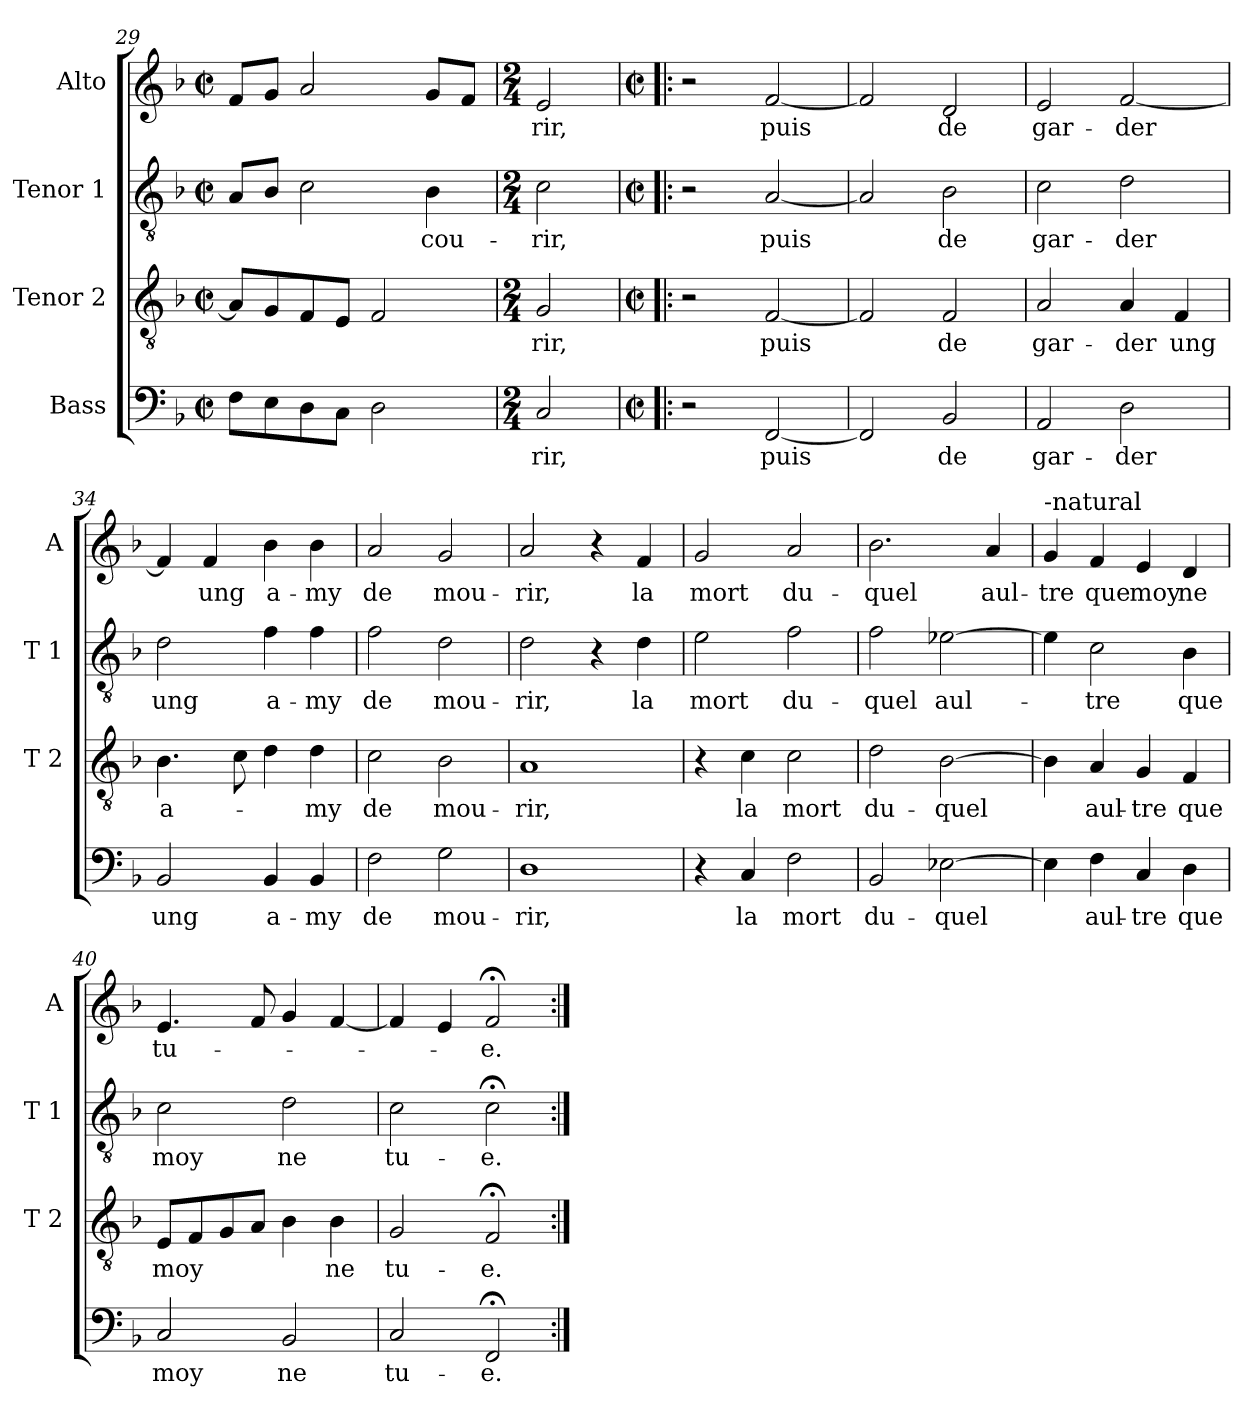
**kern	**text	**kern	**text	**kern	**text	**kern	**text
*part4	*part4	*part3	*part3	*part2	*part2	*part1	*part1
*staff4	*staff4	*staff3	*staff3	*staff2	*staff2	*staff1	*staff1
*I"Bass	*	*I"Tenor 2	*	*I"Tenor 1	*	*I"Alto	*
*	*	*I'T 2	*	*I'T 1	*	*I'A	*
*clefF4	*	*clefGv2	*	*clefGv2	*	*clefG2	*
*k[b-]	*	*k[b-]	*	*k[b-]	*	*k[b-]	*
*F:	*	*F:	*	*F:	*	*F:	*
*M2/2	*	*M2/2	*	*M2/2	*	*M2/2	*
*met(c|)	*	*met(c|)	*	*met(c|)	*	*met(c|)	*
=29	=29	=29	=29	=29	=29	=29	=29
8F\L	.	8A/L]	.	8A/L	.	8f/L	.
8E\	.	8G/	.	8B-/J	.	8g/J	.
8D\	.	8F/	.	2c\	.	2a/	.
8C\J	.	8E/J	.	.	.	.	.
2D\	.	2F/	.	.	.	.	.
!	!	!	!	!	!LO:LY:b	!	!
.	.	.	.	4B-\	-cou-	8g/L	.
.	.	.	.	.	.	8f/J	.
=30	=30	=30	=30	=30	=30	=30	=30
*M2/4	*	*M2/4	*	*M2/4	*	*M2/4	*
!	!LO:LY:b	!	!LO:LY:b	!	!LO:LY:b	!	!LO:LY:b
2C/	-rir,	2G/	-rir,	2c\	-rir,	2e/	-rir,
!!LO:LB:g=z
=31!|:	=31!|:	=31!|:	=31!|:	=31!|:	=31!|:	=31!|:	=31!|:
*M2/2	*	*M2/2	*	*M2/2	*	*M2/2	*
*met(c|)	*	*met(c|)	*	*met(c|)	*	*met(c|)	*
2r	.	2r	.	2r	.	2r	.
!	!LO:LY:b	!	!LO:LY:b	!	!LO:LY:b	!	!LO:LY:b
[2FF/	puis	[2F/	puis	[2A/	puis	[2f/	puis
=32	=32	=32	=32	=32	=32	=32	=32
2FF/]	.	2F/]	.	2A/]	.	2f/]	.
!	!LO:LY:b	!	!LO:LY:b	!	!LO:LY:b	!	!LO:LY:b
2BB-/	de	2F/	de	2B-\	de	2d/	de
=33	=33	=33	=33	=33	=33	=33	=33
!	!LO:LY:b	!	!LO:LY:b	!	!LO:LY:b	!	!LO:LY:b
2AA/	gar-	2A/	gar-	2c\	gar-	2e/	gar-
!	!LO:LY:b	!	!LO:LY:b	!	!LO:LY:b	!	!LO:LY:b
2D\	-der	4A/	-der	2d\	-der	[2f/	-der
!	!	!	!LO:LY:b	!	!	!	!
.	.	4F/	ung	.	.	.	.
=34	=34	=34	=34	=34	=34	=34	=34
!	!LO:LY:b	!	!LO:LY:b	!	!LO:LY:b	!	!
2BB-/	ung	4.B-\	a-	2d\	ung	4f/]	.
!	!	!	!	!	!	!	!LO:LY:b
.	.	.	.	.	.	4f/	ung
.	.	8c\	.	.	.	.	.
!	!LO:LY:b	!	!	!	!LO:LY:b	!	!LO:LY:b
4BB-/	a-	4d\	.	4f\	a-	4b-\	a-
!	!LO:LY:b	!	!LO:LY:b	!	!LO:LY:b	!	!LO:LY:b
4BB-/	-my	4d\	-my	4f\	-my	4b-\	-my
=35	=35	=35	=35	=35	=35	=35	=35
!	!LO:LY:b	!	!LO:LY:b	!	!LO:LY:b	!	!LO:LY:b
2F\	de	2c\	de	2f\	de	2a/	de
!	!LO:LY:b	!	!LO:LY:b	!	!LO:LY:b	!	!LO:LY:b
2G\	mou-	2B-\	mou-	2d\	mou-	2g/	mou-
=36	=36	=36	=36	=36	=36	=36	=36
!	!LO:LY:b	!	!LO:LY:b	!	!LO:LY:b	!	!LO:LY:b
1D	-rir,	1A	-rir,	2d\	-rir,	2a/	-rir,
.	.	.	.	4r	.	4r	.
!	!	!	!	!	!LO:LY:b	!	!LO:LY:b
.	.	.	.	4d\	la	4f/	la
!!LO:LB:g=z
=37	=37	=37	=37	=37	=37	=37	=37
!	!	!	!	!	!LO:LY:b	!	!LO:LY:b
4r	.	4r	.	2e\	mort	2g/	mort
!	!LO:LY:b	!	!LO:LY:b	!	!	!	!
4C/	la	4c\	la	.	.	.	.
!	!LO:LY:b	!	!LO:LY:b	!	!LO:LY:b	!	!LO:LY:b
2F\	mort	2c\	mort	2f\	du-	2a/	du-
=38	=38	=38	=38	=38	=38	=38	=38
!	!LO:LY:b	!	!LO:LY:b	!	!LO:LY:b	!	!LO:LY:b
2BB-/	du-	2d\	du-	2f\	-quel	2.b-\	-quel
!	!LO:LY:b	!	!LO:LY:b	!	!LO:LY:b	!	!
[2E-X\	-quel	[2B-\	-quel	[2e-X\	aul-	.	.
!	!	!	!	!	!	!	!LO:LY:b
.	.	.	.	.	.	4a/	aul-
=39	=39	=39	=39	=39	=39	=39	=39
!	!	!	!	!	!	!LO:TX:a:t=-natural	!
!	!	!	!	!	!	!	!LO:LY:b
4E-\]	.	4B-\]	.	4e-\]	.	4g/	-tre
!	!LO:LY:b	!	!LO:LY:b	!	!LO:LY:b	!	!LO:LY:b
4F\	aul-	4A/	aul-	2c\	-tre	4f/	que
!	!LO:LY:b	!	!LO:LY:b	!	!	!	!LO:LY:b
4C/	-tre	4G/	-tre	.	.	4e/	moy
!	!LO:LY:b	!	!LO:LY:b	!	!LO:LY:b	!	!LO:LY:b
4D\	que	4F/	que	4B-\	que	4d/	ne
=40	=40	=40	=40	=40	=40	=40	=40
!	!LO:LY:b	!	!LO:LY:b	!	!LO:LY:b	!	!LO:LY:b
2C/	moy	8E/L	moy	2c\	moy	4.e/	tu-
.	.	8F/	.	.	.	.	.
.	.	8G/	.	.	.	.	.
.	.	8A/J	.	.	.	8f/	.
!	!LO:LY:b	!	!	!	!LO:LY:b	!	!
2BB-/	ne	4B-\	.	2d\	ne	4g/	.
!	!	!	!LO:LY:b	!	!	!	!
.	.	4B-\	ne	.	.	[4f/	.
=41	=41	=41	=41	=41	=41	=41	=41
!	!LO:LY:b	!	!LO:LY:b	!	!LO:LY:b	!	!
2C/	tu-	2G/	tu-	2c\	tu-	4f/]	.
.	.	.	.	.	.	4e/	.
!	!LO:LY:b	!	!LO:LY:b	!	!LO:LY:b	!	!LO:LY:b
2FF;</	-e.	2F;</	-e.	2c;<\	-e.	2f;</	-e.
=:|!	=:|!	=:|!	=:|!	=:|!	=:|!	=:|!	=:|!
*-	*-	*-	*-	*-	*-	*-	*-
